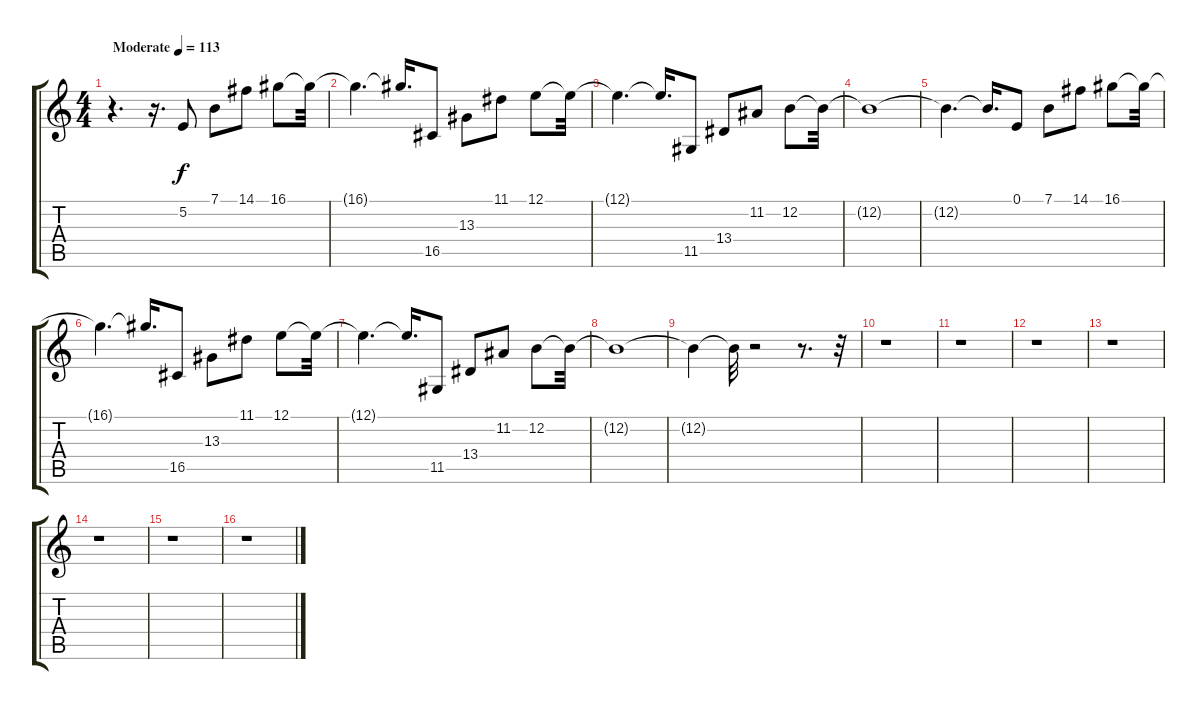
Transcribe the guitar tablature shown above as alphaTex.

\track "" {instrument acousticgrandpiano}
\staff {score tabs}
\tuning (E4 B3 G3 D3 A2 E2) {hide}
\ts (4 4)
\tempo (113 "Moderate")
\clef g2
\ks c
r.4{d dy f instrument acousticgrandpiano} r.16{d} 5.2.8 7.1.8 14.1.8 16.1.8 16.1{t}.32 |
16.1{t}.4{d} 16.1{t}.16{d} 16.5.8 13.3.8 11.1.8 12.1.8 12.1{t}.32 |
12.1{t}.4{d} 12.1{t}.16{d} 11.5.8 13.4.8 11.2.8 12.2.8 12.2{t}.32 |
12.2{t}.1 |
12.2{t}.4{d} 12.2{t}.16{d} 0.1.8 7.1.8 14.1.8 16.1.8 16.1{t}.32 |
16.1{t}.4{d} 16.1{t}.16{d} 16.5.8 13.3.8 11.1.8 12.1.8 12.1{t}.32 |
12.1{t}.4{d} 12.1{t}.16{d} 11.5.8 13.4.8 11.2.8 12.2.8 12.2{t}.32 |
12.2{t}.1 |
12.2{t}.4 12.2{t}.32 r.2 r.8{d} r.32 |
r.1 |
r.1 |
r.1 |
r.1 |
r.1 |
r.1 |
r.1
